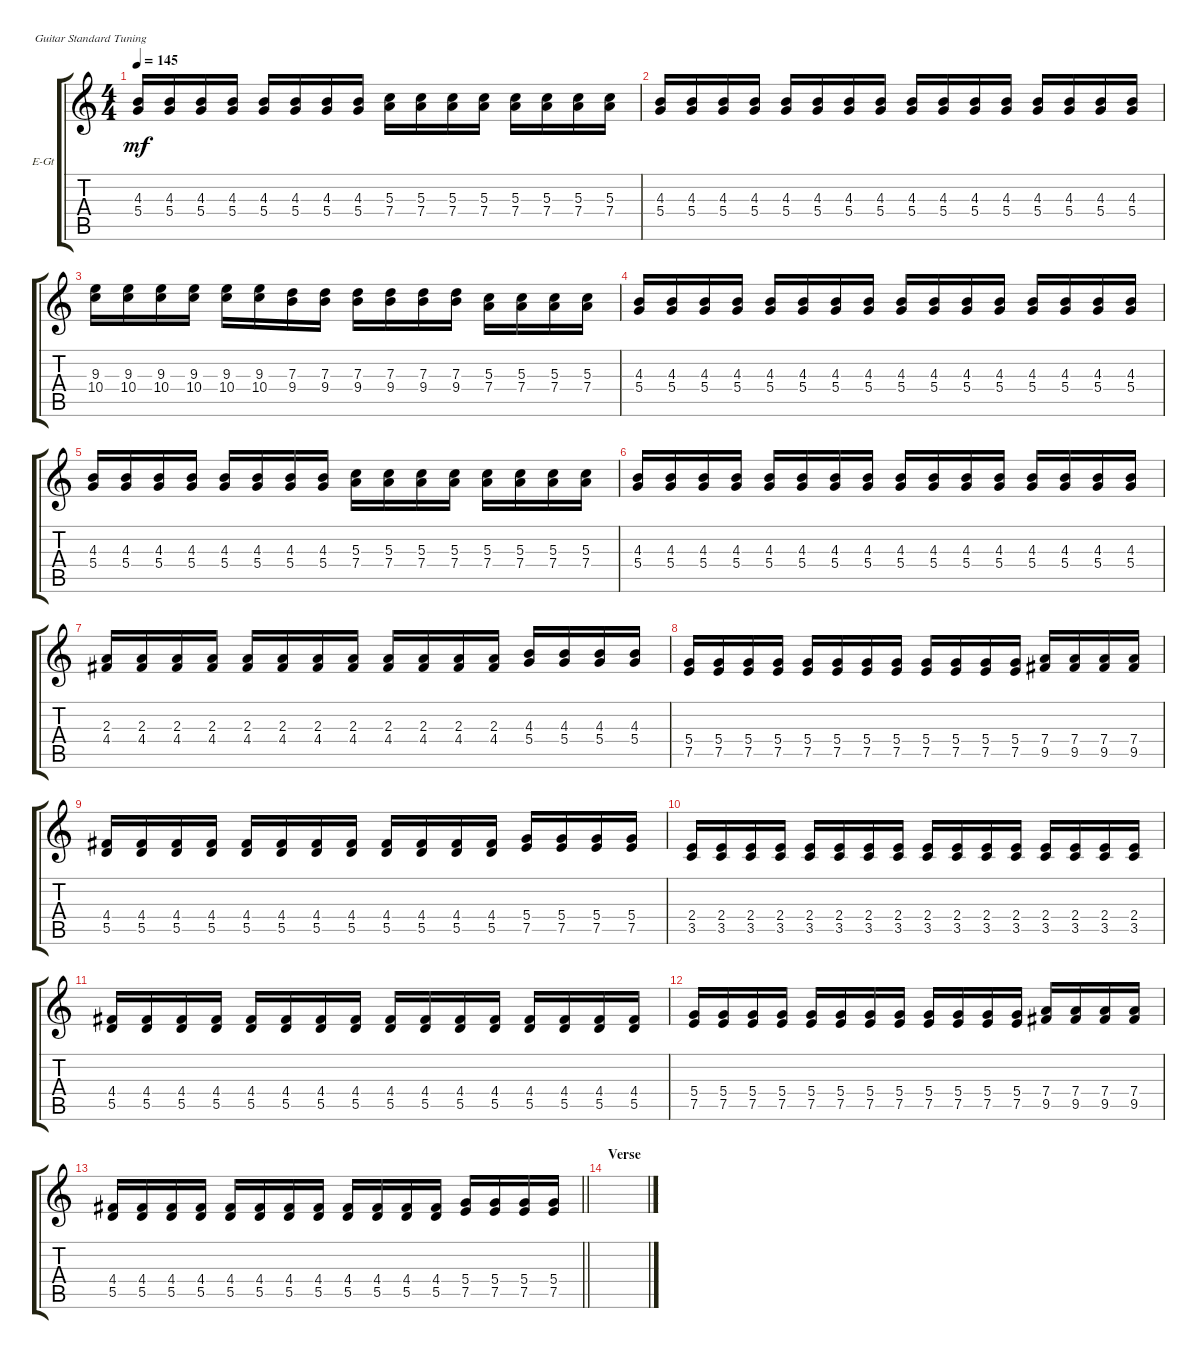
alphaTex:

\defaultSystemsLayout 4
\bracketExtendMode groupsimilarinstruments
\firstSystemTrackNameOrientation horizontal
\otherSystemsTrackNameOrientation horizontal
\track ("Electric Guitar" "E-Gt") {instrument distortionguitar}
\staff {score tabs}
\tuning (E4 B3 G3 D3 A2 E2)
\ts (4 4)
\tempo 145
\clef g2
\scale
0.333333
\ks c
(4.3 5.4).16{dy mf} (4.3 5.4).16 (4.3 5.4).16 (4.3 5.4).16 (4.3 5.4).16 (4.3 5.4).16 (4.3 5.4).16 (4.3 5.4).16 (5.3 7.4).16 (5.3 7.4).16 (5.3 7.4).16 (5.3 7.4).16 (5.3 7.4).16 (5.3 7.4).16 (5.3 7.4).16 (5.3 7.4).16 |
\scale
0.333333 (4.3 5.4).16 (4.3 5.4).16 (4.3 5.4).16 (4.3 5.4).16 (4.3 5.4).16 (4.3 5.4).16 (4.3 5.4).16 (4.3 5.4).16 (4.3 5.4).16 (4.3 5.4).16 (4.3 5.4).16 (4.3 5.4).16 (4.3 5.4).16 (4.3 5.4).16 (4.3 5.4).16 (4.3 5.4).16 |
\scale
0.333333 (9.3 10.4).16 (9.3 10.4).16 (9.3 10.4).16 (9.3 10.4).16 (9.3 10.4).16 (9.3 10.4).16 (7.3 9.4).16 (7.3 9.4).16 (7.3 9.4).16 (7.3 9.4).16 (7.3 9.4).16 (7.3 9.4).16 (5.3 7.4).16 (5.3 7.4).16 (5.3 7.4).16 (5.3 7.4).16 |
\scale
0.333333 (4.3 5.4).16 (4.3 5.4).16 (4.3 5.4).16 (4.3 5.4).16 (4.3 5.4).16 (4.3 5.4).16 (4.3 5.4).16 (4.3 5.4).16 (4.3 5.4).16 (4.3 5.4).16 (4.3 5.4).16 (4.3 5.4).16 (4.3 5.4).16 (4.3 5.4).16 (4.3 5.4).16 (4.3 5.4).16 |
(4.3 5.4).16 (4.3 5.4).16 (4.3 5.4).16 (4.3 5.4).16 (4.3 5.4).16 (4.3 5.4).16 (4.3 5.4).16 (4.3 5.4).16 (5.3 7.4).16 (5.3 7.4).16 (5.3 7.4).16 (5.3 7.4).16 (5.3 7.4).16 (5.3 7.4).16 (5.3 7.4).16 (5.3 7.4).16 |
(4.3 5.4).16 (4.3 5.4).16 (4.3 5.4).16 (4.3 5.4).16 (4.3 5.4).16 (4.3 5.4).16 (4.3 5.4).16 (4.3 5.4).16 (4.3 5.4).16 (4.3 5.4).16 (4.3 5.4).16 (4.3 5.4).16 (4.3 5.4).16 (4.3 5.4).16 (4.3 5.4).16 (4.3 5.4).16 |
\scale
0.333333 (2.3 4.4).16 (2.3 4.4).16 (2.3 4.4).16 (2.3 4.4).16 (2.3 4.4).16 (2.3 4.4).16 (2.3 4.4).16 (2.3 4.4).16 (2.3 4.4).16 (2.3 4.4).16 (2.3 4.4).16 (2.3 4.4).16 (4.3 5.4).16 (4.3 5.4).16 (4.3 5.4).16 (4.3 5.4).16 |
\scale
0.333333 (5.4 7.5).16 (5.4 7.5).16 (5.4 7.5).16 (5.4 7.5).16 (5.4 7.5).16 (5.4 7.5).16 (5.4 7.5).16 (5.4 7.5).16 (5.4 7.5).16 (5.4 7.5).16 (5.4 7.5).16 (5.4 7.5).16 (7.4 9.5).16 (7.4 9.5).16 (7.4 9.5).16 (7.4 9.5).16 |
\scale
0.333333 (4.4 5.5).16 (4.4 5.5).16 (4.4 5.5).16 (4.4 5.5).16 (4.4 5.5).16 (4.4 5.5).16 (4.4 5.5).16 (4.4 5.5).16 (4.4 5.5).16 (4.4 5.5).16 (4.4 5.5).16 (4.4 5.5).16 (5.4 7.5).16 (5.4 7.5).16 (5.4 7.5).16 (5.4 7.5).16 |
\scale
0.333333 (2.4 3.5).16 (2.4 3.5).16 (2.4 3.5).16 (2.4 3.5).16 (2.4 3.5).16 (2.4 3.5).16 (2.4 3.5).16 (2.4 3.5).16 (2.4 3.5).16 (2.4 3.5).16 (2.4 3.5).16 (2.4 3.5).16 (2.4 3.5).16 (2.4 3.5).16 (2.4 3.5).16 (2.4 3.5).16 |
\scale
0.333333 (4.4 5.5).16 (4.4 5.5).16 (4.4 5.5).16 (4.4 5.5).16 (4.4 5.5).16 (4.4 5.5).16 (4.4 5.5).16 (4.4 5.5).16 (4.4 5.5).16 (4.4 5.5).16 (4.4 5.5).16 (4.4 5.5).16 (4.4 5.5).16 (4.4 5.5).16 (4.4 5.5).16 (4.4 5.5).16 |
\scale
0.333333 (5.4 7.5).16 (5.4 7.5).16 (5.4 7.5).16 (5.4 7.5).16 (5.4 7.5).16 (5.4 7.5).16 (5.4 7.5).16 (5.4 7.5).16 (5.4 7.5).16 (5.4 7.5).16 (5.4 7.5).16 (5.4 7.5).16 (7.4 9.5).16 (7.4 9.5).16 (7.4 9.5).16 (7.4 9.5).16 |
\scale
0.333333
\barLineRight lightlight
(4.4 5.5).16 (4.4 5.5).16 (4.4 5.5).16 (4.4 5.5).16 (4.4 5.5).16 (4.4 5.5).16 (4.4 5.5).16 (4.4 5.5).16 (4.4 5.5).16 (4.4 5.5).16 (4.4 5.5).16 (4.4 5.5).16 (5.4 7.5).16 (5.4 7.5).16 (5.4 7.5).16 (5.4 7.5).16 |
\section ("" "Verse")
\scale
0.333333 |
\scale
0.333333 |
\scale
0.333333
